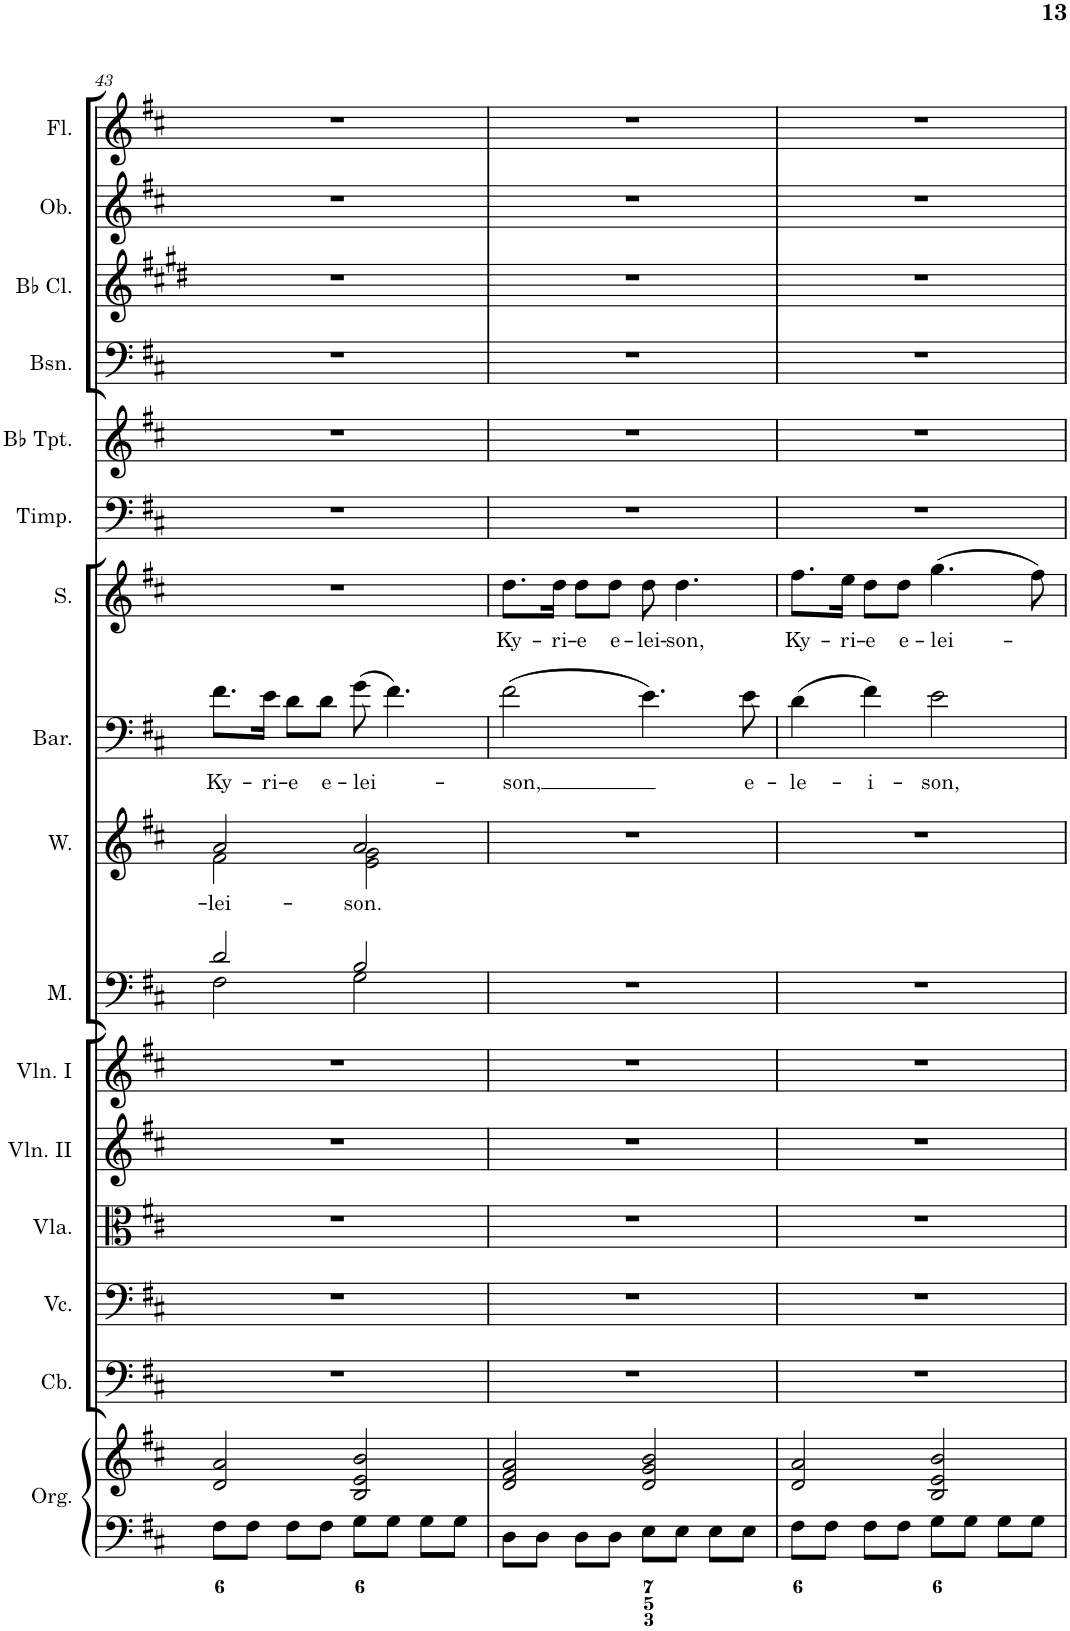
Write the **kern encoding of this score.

**kern	**kern	**kern	**kern	**kern	**kern	**kern	**kern	**kern	**text	**kern	**text	**kern	**text	**kern	**kern	**kern	**kern	**kern	**kern
*part16	*part16	*part15	*part14	*part13	*part12	*part11	*part10	*part9	*part9	*part8	*part8	*part7	*part7	*part6	*part5	*part4	*part3	*part2	*part1
*staff17	*staff16	*staff15	*staff14	*staff13	*staff12	*staff11	*staff10	*staff9	*staff9	*staff8	*staff8	*staff7	*staff7	*staff6	*staff5	*staff4	*staff3	*staff2	*staff1
*I"Organ	*	*I"Contrabasses	*I"Violoncellos	*I"Violas	*I"Violins II	*I"Violins I	*I"Men	*I"Women	*	*I"Baritone	*	*I"Soprano	*	*I"Timpani	*I"Trumpets in Bb	*I"Bassoons	*I"Clarinets in Bb	*I"Oboes	*I"Flutes
*I'Org.	*	*I'Cb.	*I'Vc.	*I'Vla.	*I'Vln. II	*I'Vln. I	*I'M.	*I'W.	*	*I'Bar.	*	*I'S.	*	*I'Timp.	*	*I'Bsn.	*	*I'Ob.	*I'Fl.
!!LO:PB:g=z
*clefF4	*clefG2	*clefF4	*clefF4	*clefC3	*clefG2	*clefG2	*clefF4	*clefG2	*	*clefF4	*	*clefG2	*	*clefF4	*clefG2	*clefF4	*clefG2	*clefG2	*clefG2
*	*	*Trd7c12	*	*	*	*	*	*	*	*	*	*	*	*	*Trd1c2	*	*Trd1c2	*	*
*k[f#c#]	*k[f#c#]	*k[f#c#]	*k[f#c#]	*k[f#c#]	*k[f#c#]	*k[f#c#]	*k[f#c#]	*k[f#c#]	*	*k[f#c#]	*	*k[f#c#]	*	*k[f#c#]	*k[f#c#]	*k[f#c#]	*k[f#c#g#d#]	*k[f#c#]	*k[f#c#]
*M4/4	*M4/4	*M4/4	*M4/4	*M4/4	*M4/4	*M4/4	*M4/4	*M4/4	*	*M4/4	*	*M4/4	*	*M4/4	*M4/4	*M4/4	*M4/4	*M4/4	*M4/4
*met(c)	*met(c)	*met(c)	*met(c)	*met(c)	*met(c)	*met(c)	*met(c)	*met(c)	*	*met(c)	*	*met(c)	*	*met(c)	*met(c)	*met(c)	*met(c)	*met(c)	*met(c)
=43	=43	=43	=43	=43	=43	=43	=43	=43	=43	=43	=43	=43	=43	=43	=43	=43	=43	=43	=43
*	*	*	*	*	*	*	*^	*	*	*	*	*	*	*	*	*	*	*	*
!	!	!	!	!	!	!	!	!	!	!LO:LY:b	!	!LO:LY:b	!	!	!	!	!	!	!	!
*	*	*	*	*	*	*	*	*	*^	*	*	*	*	*	*	*	*	*	*	*
8F#\L	2d/ 2a/	1r	1r	1r	1r	1r	2d/	2F#\	2a/	2f#\	-lei-	8.f#\L	Ky-	1r	.	1r	1r	1r	1r	1r	1r
8F#\J	.	.	.	.	.	.	.	.	.	.	.	.	.	.	.	.	.	.	.	.	.
!	!	!	!	!	!	!	!	!	!	!	!	!	!LO:LY:b	!	!	!	!	!	!	!	!
.	.	.	.	.	.	.	.	.	.	.	.	16e\Jk	-ri-	.	.	.	.	.	.	.	.
!	!	!	!	!	!	!	!	!	!	!	!	!	!LO:LY:b	!	!	!	!	!	!	!	!
8F#\L	.	.	.	.	.	.	.	.	.	.	.	8d\L	-e	.	.	.	.	.	.	.	.
!	!	!	!	!	!	!	!	!	!	!	!	!	!LO:LY:b	!	!	!	!	!	!	!	!
8F#\J	.	.	.	.	.	.	.	.	.	.	.	8d\J	e-	.	.	.	.	.	.	.	.
!	!	!	!	!	!	!	!	!	!	!	!LO:LY:b	!	!LO:LY:b	!	!	!	!	!	!	!	!
8G\L	2B/ 2e/ 2b/	.	.	.	.	.	2B/	2G\	2a/	2e\ 2g\	-son.	(8g\	-lei-	.	.	.	.	.	.	.	.
8G\J	.	.	.	.	.	.	.	.	.	.	.	4.f#\)	.	.	.	.	.	.	.	.	.
8G\L	.	.	.	.	.	.	.	.	.	.	.	.	.	.	.	.	.	.	.	.	.
8G\J	.	.	.	.	.	.	.	.	.	.	.	.	.	.	.	.	.	.	.	.	.
*	*	*	*	*	*	*	*v	*v	*	*	*	*	*	*	*	*	*	*	*	*	*
*	*	*	*	*	*	*	*	*v	*v	*	*	*	*	*	*	*	*	*	*	*
=44	=44	=44	=44	=44	=44	=44	=44	=44	=44	=44	=44	=44	=44	=44	=44	=44	=44	=44	=44
!	!	!	!	!	!	!	!	!	!	!	!LO:LY:b	!	!LO:LY:b	!	!	!	!	!	!
8D\L	2d/ 2f#/ 2a/	1r	1r	1r	1r	1r	1r	1r	.	(2f#\	-son,	8.dd\L	Ky-	1r	1r	1r	1r	1r	1r
8D\J	.	.	.	.	.	.	.	.	.	.	.	.	.	.	.	.	.	.	.
!	!	!	!	!	!	!	!	!	!	!	!	!	!LO:LY:b	!	!	!	!	!	!
.	.	.	.	.	.	.	.	.	.	.	.	16dd\Jk	-ri-	.	.	.	.	.	.
!	!	!	!	!	!	!	!	!	!	!	!	!	!LO:LY:b	!	!	!	!	!	!
8D\L	.	.	.	.	.	.	.	.	.	.	.	8dd\L	-e	.	.	.	.	.	.
!	!	!	!	!	!	!	!	!	!	!	!	!	!LO:LY:b	!	!	!	!	!	!
8D\J	.	.	.	.	.	.	.	.	.	.	.	8dd\J	e-	.	.	.	.	.	.
!	!	!	!	!	!	!	!	!	!	!	!	!	!LO:LY:b	!	!	!	!	!	!
8E\L	2d/ 2g/ 2b/	.	.	.	.	.	.	.	.	4.e\)	.	8dd\	-lei-	.	.	.	.	.	.
!	!	!	!	!	!	!	!	!	!	!	!	!	!LO:LY:b	!	!	!	!	!	!
8E\J	.	.	.	.	.	.	.	.	.	.	.	4.dd\	-son,	.	.	.	.	.	.
8E\L	.	.	.	.	.	.	.	.	.	.	.	.	.	.	.	.	.	.	.
!	!	!	!	!	!	!	!	!	!	!	!LO:LY:b	!	!	!	!	!	!	!	!
8E\J	.	.	.	.	.	.	.	.	.	8e\	e-	.	.	.	.	.	.	.	.
=45	=45	=45	=45	=45	=45	=45	=45	=45	=45	=45	=45	=45	=45	=45	=45	=45	=45	=45	=45
!	!	!	!	!	!	!	!	!	!	!	!LO:LY:b	!	!LO:LY:b	!	!	!	!	!	!
8F#\L	2d/ 2a/	1r	1r	1r	1r	1r	1r	1r	.	(4d\	-le-	8.ff#\L	Ky-	1r	1r	1r	1r	1r	1r
8F#\J	.	.	.	.	.	.	.	.	.	.	.	.	.	.	.	.	.	.	.
!	!	!	!	!	!	!	!	!	!	!	!	!	!LO:LY:b	!	!	!	!	!	!
.	.	.	.	.	.	.	.	.	.	.	.	16ee\Jk	-ri-	.	.	.	.	.	.
!	!	!	!	!	!	!	!	!	!	!	!LO:LY:b	!	!LO:LY:b	!	!	!	!	!	!
8F#\L	.	.	.	.	.	.	.	.	.	4f#\)	-i-	8dd\L	-e	.	.	.	.	.	.
!	!	!	!	!	!	!	!	!	!	!	!	!	!LO:LY:b	!	!	!	!	!	!
8F#\J	.	.	.	.	.	.	.	.	.	.	.	8dd\J	e-	.	.	.	.	.	.
!	!	!	!	!	!	!	!	!	!	!	!LO:LY:b	!	!LO:LY:b	!	!	!	!	!	!
8G\L	2B/ 2e/ 2b/	.	.	.	.	.	.	.	.	2e\	-son,	(4.gg\	-lei-	.	.	.	.	.	.
8G\J	.	.	.	.	.	.	.	.	.	.	.	.	.	.	.	.	.	.	.
8G\L	.	.	.	.	.	.	.	.	.	.	.	.	.	.	.	.	.	.	.
8G\J	.	.	.	.	.	.	.	.	.	.	.	8ff#\)	.	.	.	.	.	.	.
=	=	=	=	=	=	=	=	=	=	=	=	=	=	=	=	=	=	=	=
*-	*-	*-	*-	*-	*-	*-	*-	*-	*-	*-	*-	*-	*-	*-	*-	*-	*-	*-	*-
